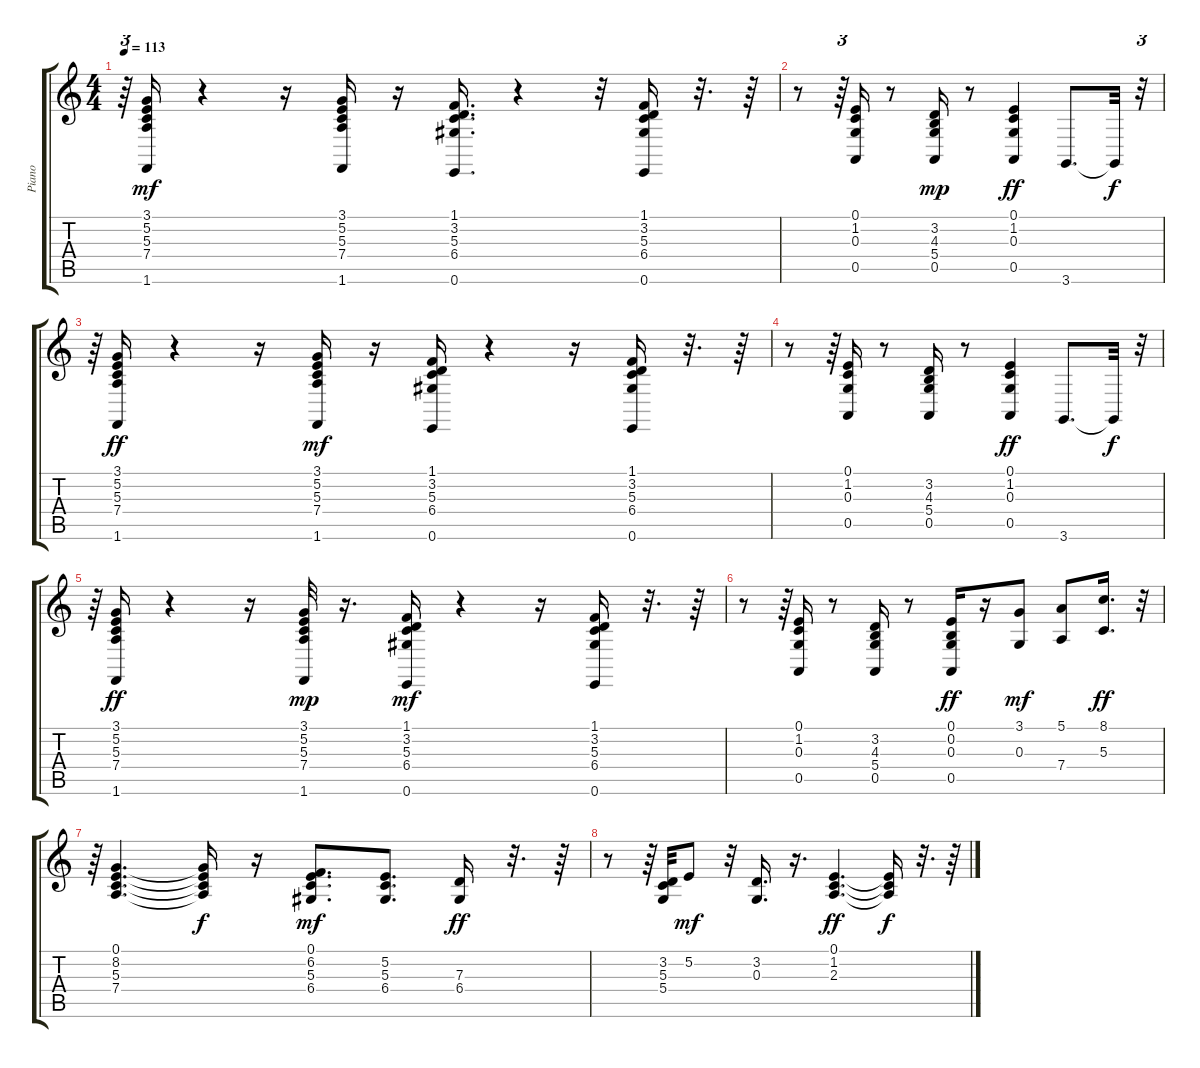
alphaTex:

\track ("Piano" "Piano") {instrument honkytonkpiano}
\staff {score tabs}
\tuning (E4 B3 G3 D3 A2 E2) {hide}
\ts (4 4)
\tempo 113
\clef g2
\ks c
r.64{tu (3 2) dy f} (3.1 5.2 5.3 7.4 1.6).16{dy mf} r.4 r.16 (3.1 5.2 5.3 7.4 1.6).16 r.16 (1.1 3.2 5.3 6.4 0.6).16{d} r.4 r.32 (1.1 3.2 5.3 6.4 0.6).16 r.32{d} r.64 |
r.8 r.64{tu (3 2)} (0.1 1.2 0.3 0.5).16 r.8 (3.2 4.3 5.4 0.5).16{dy mp} r.8 (0.1 1.2 0.3 0.5).4{dy ff} 3.6.8{d} 3.6{t}.32{dy f} r.32{tu (3 2)} |
r.64{tu (3 2)} (3.1 5.2 5.3 7.4 1.6).16{dy ff} r.4 r.16 (3.1 5.2 5.3 7.4 1.6).16{dy mf} r.16 (1.1 3.2 5.3 6.4 0.6).16 r.4 r.16 (1.1 3.2 5.3 6.4 0.6).16 r.32{d} r.64 |
r.8 r.64{tu (3 2)} (0.1 1.2 0.3 0.5).16 r.8 (3.2 4.3 5.4 0.5).16 r.8 (0.1 1.2 0.3 0.5).4{dy ff} 3.6.8{d} 3.6{t}.32{dy f} r.32{tu (3 2)} |
r.64{tu (3 2)} (3.1 5.2 5.3 7.4 1.6).16{dy ff} r.4 r.16 (3.1 5.2 5.3 7.4 1.6).32{dy mp} r.16{d} (1.1 3.2 5.3 6.4 0.6).16{dy mf} r.4 r.16 (1.1 3.2 5.3 6.4 0.6).16 r.32{d} r.64 |
r.8 r.64{tu (3 2)} (0.1 1.2 0.3 0.5).16 r.8 (3.2 4.3 5.4 0.5).16 r.8 (0.1 0.2 0.3 0.5).16{dy ff} r.16 (3.1 0.3).8{dy mf} (5.1 7.4).8 (8.1 5.3).16{d dy ff} r.32{tu (3 2)} |
r.64{tu (3 2)} (0.1 8.2 5.3 7.4).4{d} (0.1{t} 8.2{t} 5.3{t} 7.4{t}).16{dy f} r.16 (0.1 6.2 5.3 6.4).8{d dy mf} (5.2 5.3 6.4).8{d} (7.3 6.4).16{dy ff} r.32{d} r.64 |
r.8 r.64{tu (3 2)} (3.2 5.3 5.4).32 5.2.8{dy mf} r.32 (3.2 0.3).16{d} r.16{d} (0.1 1.2 2.3).4{d dy ff} (0.1{t} 1.2{t} 2.3{t}).16{dy f} r.32{d} r.64
